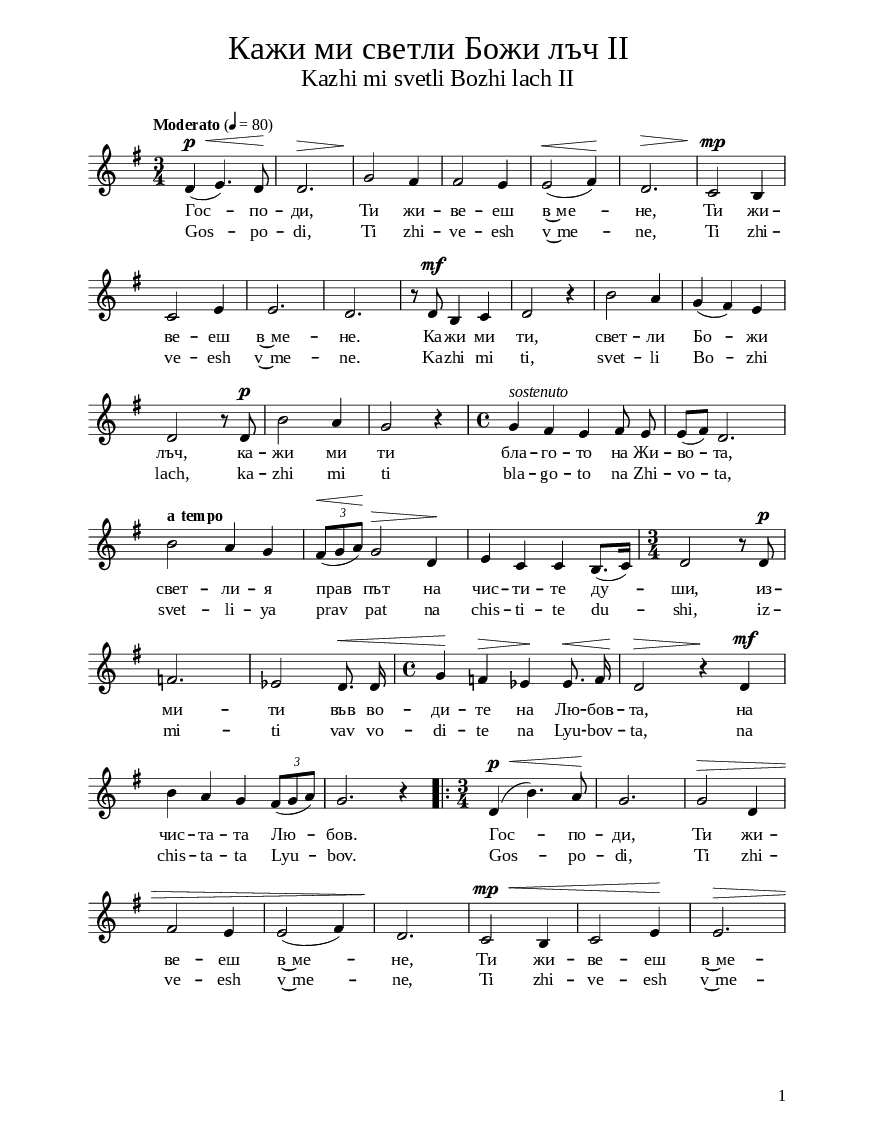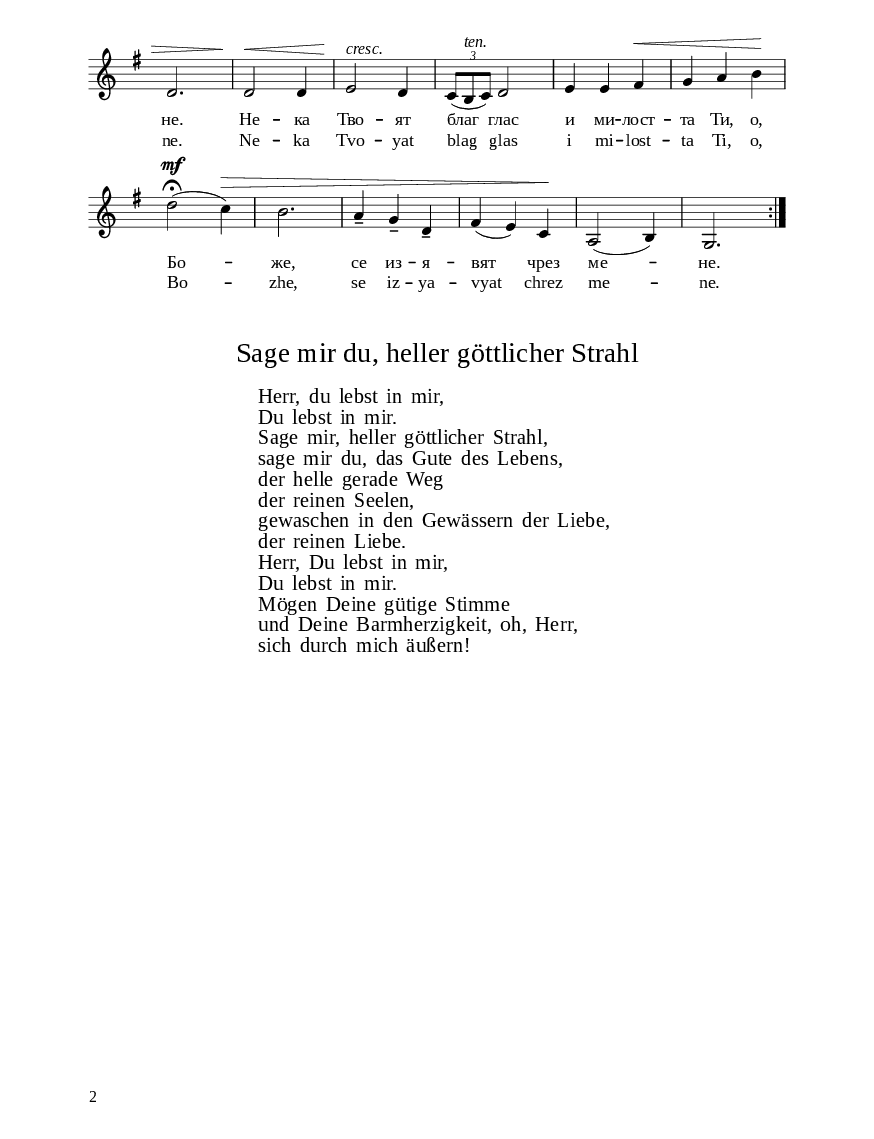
\version "2.24.0"

% include paper part and global functions
\include "include/globals.ily"

\bookpart {
  \label #'ref039
  \tocItem \markup " "
  \include "include/bookpart-paper.ily"
  \score {
    \include "include/score-layout.ily"

    \new Voice \absolute {
      \clef treble
      \key g \major
      \time 3/4
      \tempoFunc "Moderato" 4 "80"
      \autoBeamOff

      d'4 (  ^\p  ^\<  e'4. )  d'8  ^\! | % 2
      d'2.  ^\> | % 3
      g'2  ^\!  fis'4 | % 4
      fis'2  e'4 | % 5
      e'2 (  ^\<  fis'4 )  ^\! | % 6
      d'2.  ^\> | % 7
      c'2  ^\!  ^\mp  b4 \break | % 8
      c'2  e'4 | % 9
      e'2. |
      d'2. | % 11
      r8  d'8  ^\mf  b4  c'4 | % 12
      d'2 r4 | % 13
      b'2  a'4 | % 14
      g'4 (  fis'4 )  e'4 \break | % 15
      d'2 r8  d'8  ^\p | % 16
      b'2  a'4 | % 17
      g'2 r4 | % 18
      \time 4/4  | % 18
      g'4 ^\markup{ \italic {sostenuto} }  fis'4  e'4
      fis'8  e'8 | % 19
      e'8 ( [  fis'8 ) ]  d'2. \break |

      b'2  ^\markup{ \bold {a tempo} }  a'4  g'4 | % 21
      \once \omit TupletBracket
      \times 2/3  {
        fis'8 ( [  ^\<  g'8  a'8 ) ]
      }
      ^\!  g'2  ^\>  d'4  ^\! | % 22
      e'4  c'4  c'4  b8. ( [  c'16 ) ]
      | % 23
      \time 3/4  | % 23
      d'2 r8  d'8  ^\p \break | % 24
      f'2. | % 25
      es'2    
      \once \override Hairpin.to-barline = ##f
      d'8. ^\<  d'16 | % 26
      \time 4/4  | % 26
      g'4  ^\!  f'4  ^\>  es'4 ^\! es'8. ^\<
      f'16 | % 27
      d'2  ^\!  ^\> r4  ^\!  d'4  ^\mf \break | % 28
      b'4  a'4  g'4 \once \omit TupletBracket
      \times 2/3  {
        fis'8 ( [  g'8  a'8 ) ]
      }
      | % 29
      g'2. r4 \repeat volta 2 {

        \time 3/4  |
        d'4 (  ^\p  ^\<  b'4. )  a'8  ^\! | % 31
        g'2. | % 32
        g'2  ^\>  d'4 \break | % 33
        fis'2  e'4 | % 34
        e'2 (  fis'4 ) | % 35
        d'2.  ^\! | % 36
        c'2  ^\mp  ^\<  b4 | % 37
        c'2  e'4  ^\! | % 38
        e'2.  ^\> \pageBreak | % 39
        d'2. |
        d'2  ^\!  ^\<  d'4 | % 41
        e'2  ^\! ^\markup \italic { "cresc." }  d'4 | % 42
        \once \omit TupletBracket
        \times 2/3  {
          c'8 ( [  b8 ^\markup{ \italic {ten.} }
          c'8 ) ]
        }
        d'2 | % 43
        e'4  e'4  fis'4  ^\< | % 44
        g'4  a'4  b'4  ^\!  | % 45
        d''2 ( ^\fermata  ^\mf  c''4 )  ^\> | % 46
        b'2. | % 47
        a'4 --  g'4 --  d'4 -- | % 48
        fis'4 (  e'4 )  c'4  ^\! | % 49
        a2 (  b4 ) |
        g2.
      }
    }

    \addlyrics {
      Гос -- по -- ди, Ти жи -- ве --
      еш в~ме -- не, Ти жи -- ве --
      еш в~ме -- не. Ка -- жи ми ти,
      свет -- ли Бо -- жи лъч, ка --
      жи ми ти бла -- го -- то на Жи --
      во -- та, свет -- ли -- я прав
      път на чис -- ти -- те ду
      -- ши, из -- ми -- ти във во --
      ди -- те на Лю -- бов -- та, на
      чис -- та -- та Лю --  бов.
      Гос -- по -- ди, Ти жи -- ве --
      еш в~ме -- не, Ти жи -- ве --
      еш в~ме -- не. Не -- ка Тво -- ят
      благ   глас и ми -- лост --
      та Ти, о, Бо -- же, се из -- я
      -- вят  чрез ме -- не.}
      \addlyrics {
        Gos -- po -- di, Ti zhi -- ve --
        esh v~me -- ne, Ti zhi -- ve --
        esh v~me -- ne. Ka -- zhi mi ti,
        svet -- li Bo -- zhi lach, ka --
        zhi mi ti bla -- go -- to na Zhi --
        vo -- ta, svet -- li -- ya prav
        pat na chis -- ti -- te du
        -- shi, iz -- mi -- ti vav vo --
        di -- te na Lyu -- bov -- ta, na
        chis -- ta -- ta Lyu --  bov.
        Gos -- po -- di, Ti zhi -- ve --
        esh v~me -- ne, Ti zhi -- ve --
        esh v~me -- ne. Ne -- ka Tvo -- yat
        blag   glas i mi -- lost --
        ta Ti, o, Bo -- zhe, se iz -- ya
        -- vyat  chrez me -- ne.}


        \header {
          title = \titleFunc "Кажи ми светли Божи лъч II  " "Kazhi mi svetli Bozhi lach II"
        }

        \midi{}

      } % score
      
      \markup \empty-one

      % include foreign translation(s) of the song
      \version "2.24.0"

\markup \fill-line { \fontsize #deTitleFontSize "Sage mir du, heller göttlicher Strahl" }
\markup \null
\markup \null
\markup \fontsize #deCoupletFontSize {
  \hspace #15
  \override #`(baseline-skip . ,deCoupletBaselineSkip)
  \column {

 \line { " "Herr, du lebst in mir,}

 \line { " "Du lebst in mir.}

 \line { " "Sage mir, heller göttlicher Strahl,}

 \line { " "sage mir du, das Gute des Lebens,
}
\line { " "der helle gerade Weg}

 \line { " "der reinen Seelen,}

 \line { " "gewaschen in den Gewässern der Liebe,}

 \line { " "der reinen Liebe. }

 \line { " "Herr, Du lebst in mir,}

 \line { " "Du lebst in mir.}

 \line { " "Mögen Deine gütige Stimme}

 \line { " "und Deine Barmherzigkeit, oh, Herr, }

 \line { " "sich durch mich äußern!}

  }
}


    } % bookpart

    % Più mosso
    %
